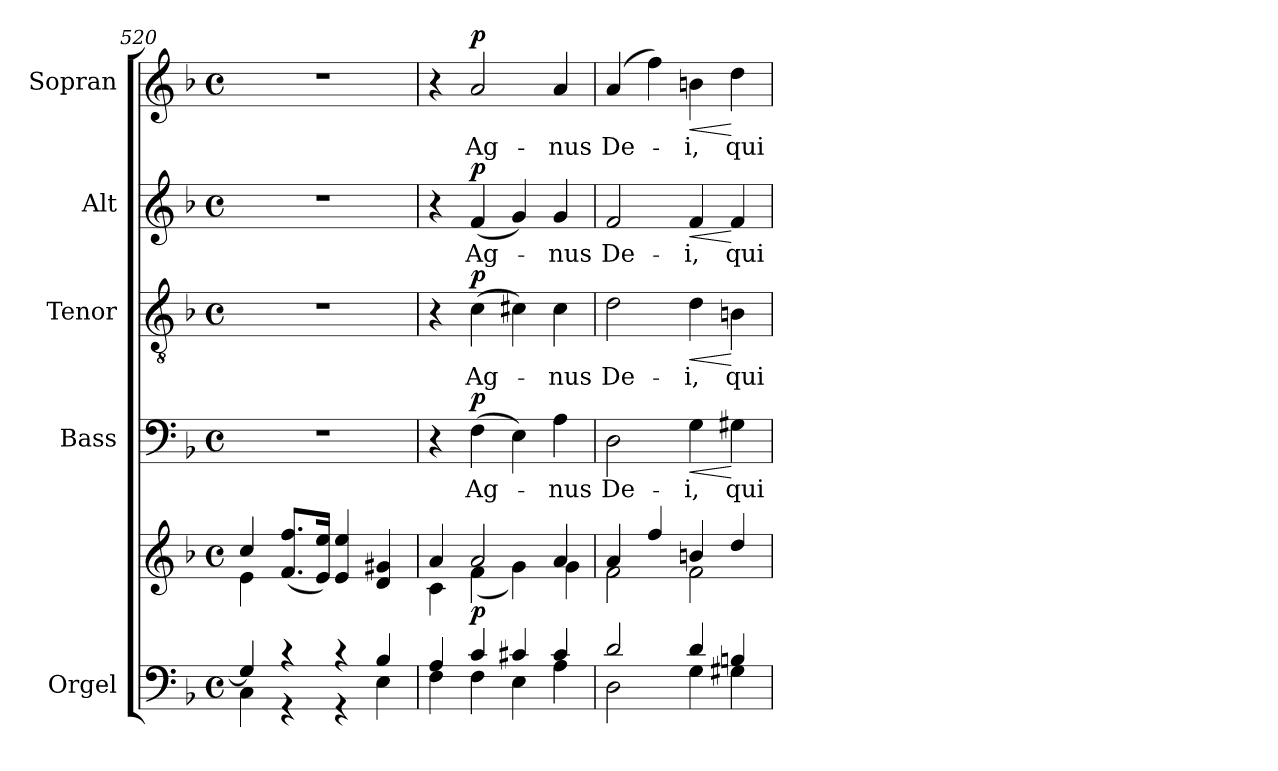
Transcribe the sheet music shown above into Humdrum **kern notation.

**kern	**kern	**dynam	**kern	**text	**dynam	**kern	**text	**dynam	**kern	**text	**dynam	**kern	**text	**dynam
*part5	*part5	*part5	*part4	*part4	*part4	*part3	*part3	*part3	*part2	*part2	*part2	*part1	*part1	*part1
*staff6	*staff5	*staff5/6	*staff4	*staff4	*staff4	*staff3	*staff3	*staff3	*staff2	*staff2	*staff2	*staff1	*staff1	*staff1
*I"Orgel	*	*	*I"Bass	*	*	*I"Tenor	*	*	*I"Alt	*	*	*I"Sopran	*	*
*I'Org.	*	*	*I'B.	*	*	*I'T.	*	*	*I'A.	*	*	*I'S.	*	*
*clefF4	*clefG2	*	*clefF4	*	*	*clefGv2	*	*	*clefG2	*	*	*clefG2	*	*
*k[b-]	*k[b-]	*	*k[b-]	*	*	*k[b-]	*	*	*k[b-]	*	*	*k[b-]	*	*
*F:	*F:	*	*F:	*	*	*F:	*	*	*F:	*	*	*F:	*	*
*M4/4	*M4/4	*	*M4/4	*	*	*M4/4	*	*	*M4/4	*	*	*M4/4	*	*
*met(c)	*met(c)	*	*met(c)	*	*	*met(c)	*	*	*met(c)	*	*	*met(c)	*	*
=520	=520	=520	=520	=520	=520	=520	=520	=520	=520	=520	=520	=520	=520	=520
*^	*^	*	*	*	*	*	*	*	*	*	*	*	*	*
4G/]	4C\	4cc/	4e\	.	1r	.	.	1r	.	.	1r	.	.	1r	.	.
4r	4r	(<8.f/ 8.ff/L	2.ryy	.	.	.	.	.	.	.	.	.	.	.	.	.
.	.	16e/ 16ee/Jk)	.	.	.	.	.	.	.	.	.	.	.	.	.	.
4r	4r	4e/ 4ee/	.	.	.	.	.	.	.	.	.	.	.	.	.	.
4B-/	4E\	4d/ 4g#X/	.	.	.	.	.	.	.	.	.	.	.	.	.	.
=521	=521	=521	=521	=521	=521	=521	=521	=521	=521	=521	=521	=521	=521	=521	=521	=521
4A/	4F\	4a/	4c\	.	4r	.	.	4r	.	.	4r	.	.	4r	.	.
!	!	!	!	!LO:DY:b	!	!LO:LY:b	!LO:DY:a	!	!LO:LY:b	!LO:DY:a	!	!LO:LY:b	!LO:DY:a	!	!LO:LY:b	!LO:DY:a
4c/	4F\	2a/	(<4f\	p	(>4F\	Ag-	p	(>4c\	Ag-	p	(<4f/	Ag-	p	2a/	Ag-	p
4c#X/	4E\	.	4g\)	.	4E\)	.	.	4c#X\)	.	.	4g/)	.	.	.	.	.
!	!	!	!	!	!	!LO:LY:b	!	!	!LO:LY:b	!	!	!LO:LY:b	!	!	!LO:LY:b	!
4c#/	4A\	4a/	4g\	.	4A\	-nus	.	4c#\	-nus	.	4g/	-nus	.	4a/	-nus	.
=522	=522	=522	=522	=522	=522	=522	=522	=522	=522	=522	=522	=522	=522	=522	=522	=522
!	!	!	!	!	!	!LO:LY:b	!	!	!LO:LY:b	!	!	!LO:LY:b	!	!	!LO:LY:b	!
2d/	2D\	4a/	2f\	.	2D\	De-	.	2d\	De-	.	2f/	De-	.	(4a/	De-	.
.	.	4ff/	.	.	.	.	.	.	.	.	.	.	.	4ff\)	.	.
!	!	!	!	!	!	!LO:LY:b	!LO:HP:b	!	!LO:LY:b	!LO:HP:b	!	!LO:LY:b	!LO:HP:b	!	!LO:LY:b	!LO:HP:b
4d/	4G\	4bn/	2f\	.	4G\	-i,	<	4d\	-i,	<	4f/	-i,	<	4bn\	-i,	<
!	!	!	!	!	!	!LO:LY:b	!	!	!LO:LY:b	!	!	!LO:LY:b	!	!	!LO:LY:b	!
4Bn/	4G#X\	4dd/	.	.	4G#X\	qui	[	4Bn\	qui	[	4f/	qui	[	4dd\	qui	[
*v	*v	*	*	*	*	*	*	*	*	*	*	*	*	*	*	*
*	*v	*v	*	*	*	*	*	*	*	*	*	*	*	*	*
=	=	=	=	=	=	=	=	=	=	=	=	=	=	=
*-	*-	*-	*-	*-	*-	*-	*-	*-	*-	*-	*-	*-	*-	*-
